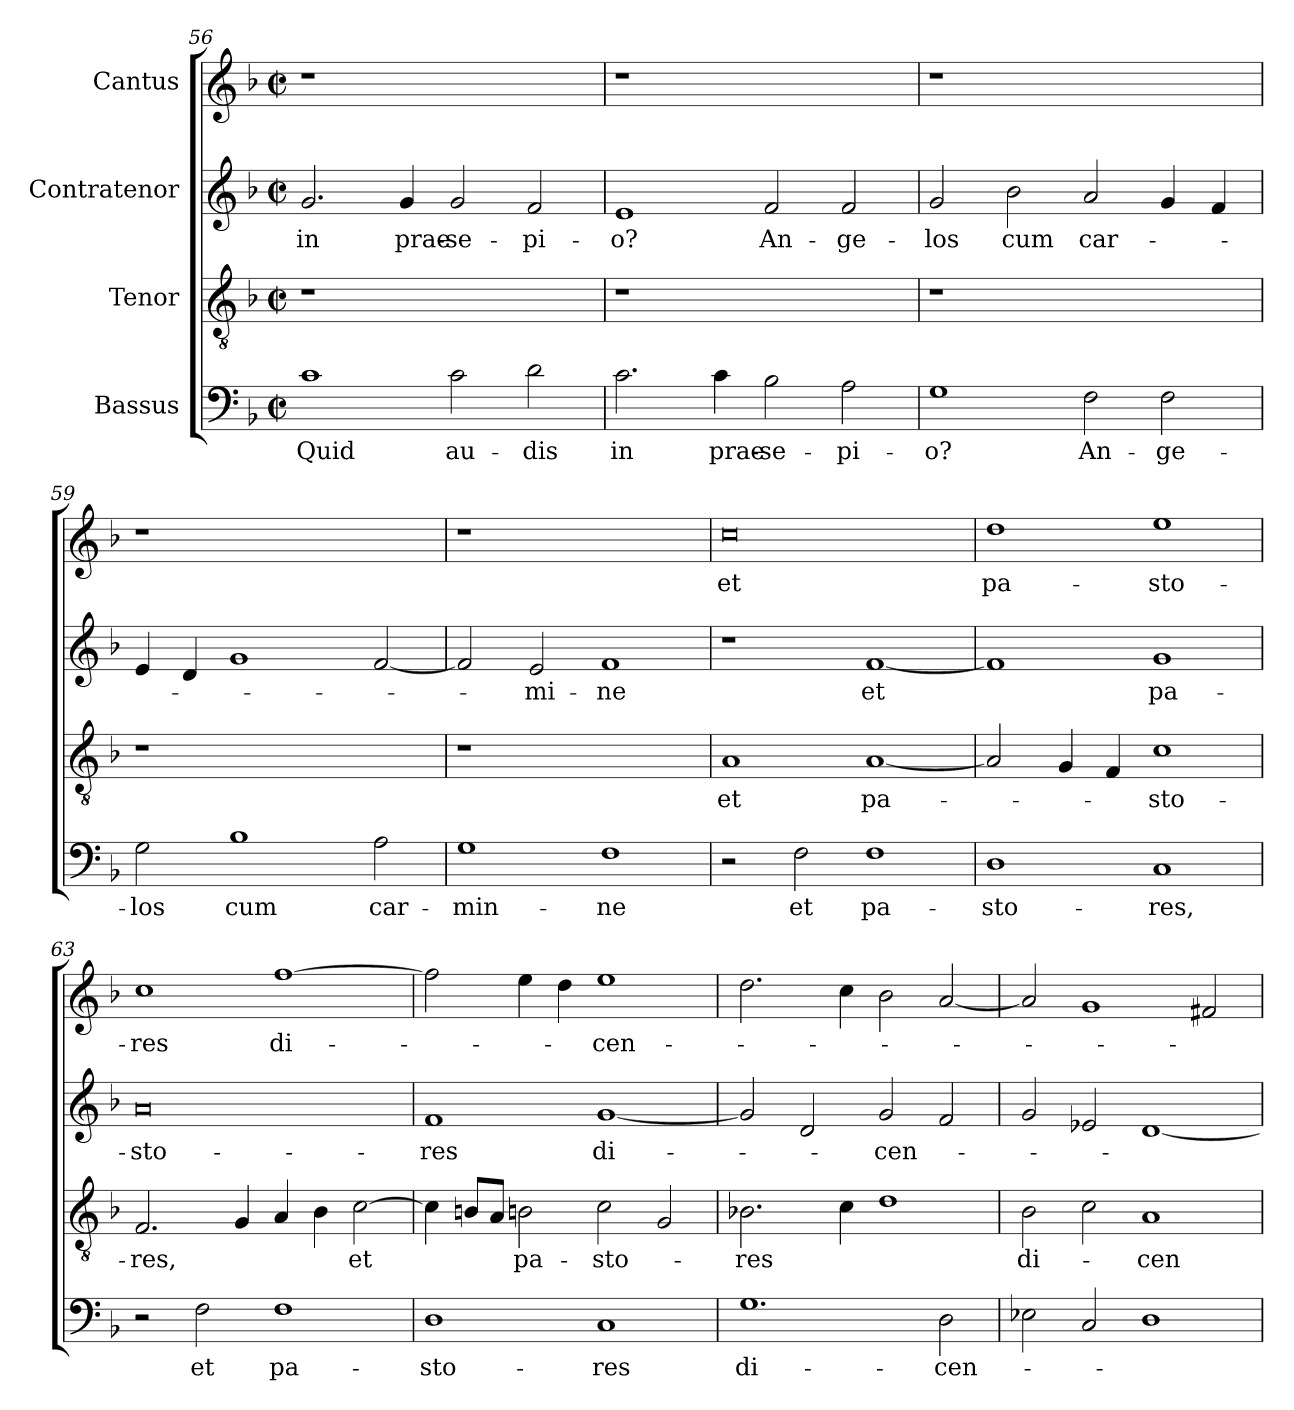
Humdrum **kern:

**kern	**text	**kern	**text	**kern	**text	**kern	**text
*part4	*part4	*part3	*part3	*part2	*part2	*part1	*part1
*staff4	*staff4	*staff3	*staff3	*staff2	*staff2	*staff1	*staff1
*I"Bassus	*	*I"Tenor	*	*I"Contratenor	*	*I"Cantus	*
!!LO:LB:g=z
*clefF4	*	*clefGv2	*	*clefG2	*	*clefG2	*
*k[b-]	*	*k[b-]	*	*k[b-]	*	*k[b-]	*
*F:	*	*F:	*	*F:	*	*F:	*
*M2/2	*	*M2/2	*	*M2/2	*	*M2/2	*
*met(c|)	*	*met(c|)	*	*met(c|)	*	*met(c|)	*
=56	=56	=56	=56	=56	=56	=56	=56
1c	Quid	1r	.	2.g/	in	1r	.
.	.	.	.	4g/	prae-	.	.
2c\	au-	1ryy	.	2g/	-se-	1ryy	.
2d\	-dis	.	.	2f/	-pi-	.	.
=57	=57	=57	=57	=57	=57	=57	=57
2.c\	in	1r	.	1e	-o?	1r	.
4c\	prae-	.	.	.	.	.	.
2B-\	-se-	1ryy	.	2f/	An-	1ryy	.
2A\	-pi-	.	.	2f/	-ge-	.	.
=58	=58	=58	=58	=58	=58	=58	=58
1G	-o?	1r	.	2g/	-los	1r	.
.	.	.	.	2b-\	cum	.	.
2F\	An-	1ryy	.	2a/	car-	1ryy	.
2F\	-ge-	.	.	4g/	.	.	.
.	.	.	.	4f/	.	.	.
=59	=59	=59	=59	=59	=59	=59	=59
2G\	-los	1r	.	4e/	.	1r	.
.	.	.	.	4d/	.	.	.
1B-	cum	.	.	1g	.	.	.
.	.	1ryy	.	.	.	1ryy	.
2A\	car-	.	.	[2f/	.	.	.
=60	=60	=60	=60	=60	=60	=60	=60
1G	-min-	1r	.	2f/]	.	1r	.
.	.	.	.	2e/	-mi-	.	.
1F	-ne	1ryy	.	1f	-ne	1ryy	.
=61	=61	=61	=61	=61	=61	=61	=61
2r	.	1A	et	1r	.	0cc	et
2F\	et	.	.	.	.	.	.
1F	pa-	[1A	pa-	[1f	et	.	.
!!LO:PB:g=z
=62	=62	=62	=62	=62	=62	=62	=62
1D	-sto-	2A/]	.	1f]	.	1dd	pa-
.	.	4G/	.	.	.	.	.
.	.	4F/	.	.	.	.	.
1C	-res,	1c	-sto-	1g	pa-	1ee	-sto-
=63	=63	=63	=63	=63	=63	=63	=63
2r	.	2.F/	-res,	0a	-sto-	1cc	-res
2F\	et	.	.	.	.	.	.
.	.	4G/	.	.	.	.	.
1F	pa-	4A/	.	.	.	[1ff	di-
.	.	4B-\	.	.	.	.	.
.	.	[2c\	et	.	.	.	.
=64	=64	=64	=64	=64	=64	=64	=64
1D	-sto-	4c\]	.	1f	-res	2ff\]	.
.	.	8Bn/L	.	.	.	.	.
.	.	8A/J	.	.	.	.	.
.	.	2Bn\	pa-	.	.	4ee\	.
.	.	.	.	.	.	4dd\	.
1C	-res	2c\	-sto-	[1g	di-	1ee	-cen-
.	.	2G/	.	.	.	.	.
=65	=65	=65	=65	=65	=65	=65	=65
1.G	di-	2.B-X\	-res	2g/]	.	2.dd\	.
.	.	.	.	2d/	.	.	.
.	.	4c\	.	.	.	4cc\	.
.	.	1d	.	2g/	-cen-	2b-\	.
2D\	-cen-	.	.	2f/	.	[2a/	.
=66	=66	=66	=66	=66	=66	=66	=66
2E-X\	.	2B-\	di-	2g/	.	2a/]	.
2C/	.	2c\	.	2e-X/	.	1g	.
1D	.	1A	-cen-	[1d	.	.	.
.	.	.	.	.	.	2f#X/	.
=	=	=	=	=	=	=	=
*-	*-	*-	*-	*-	*-	*-	*-
